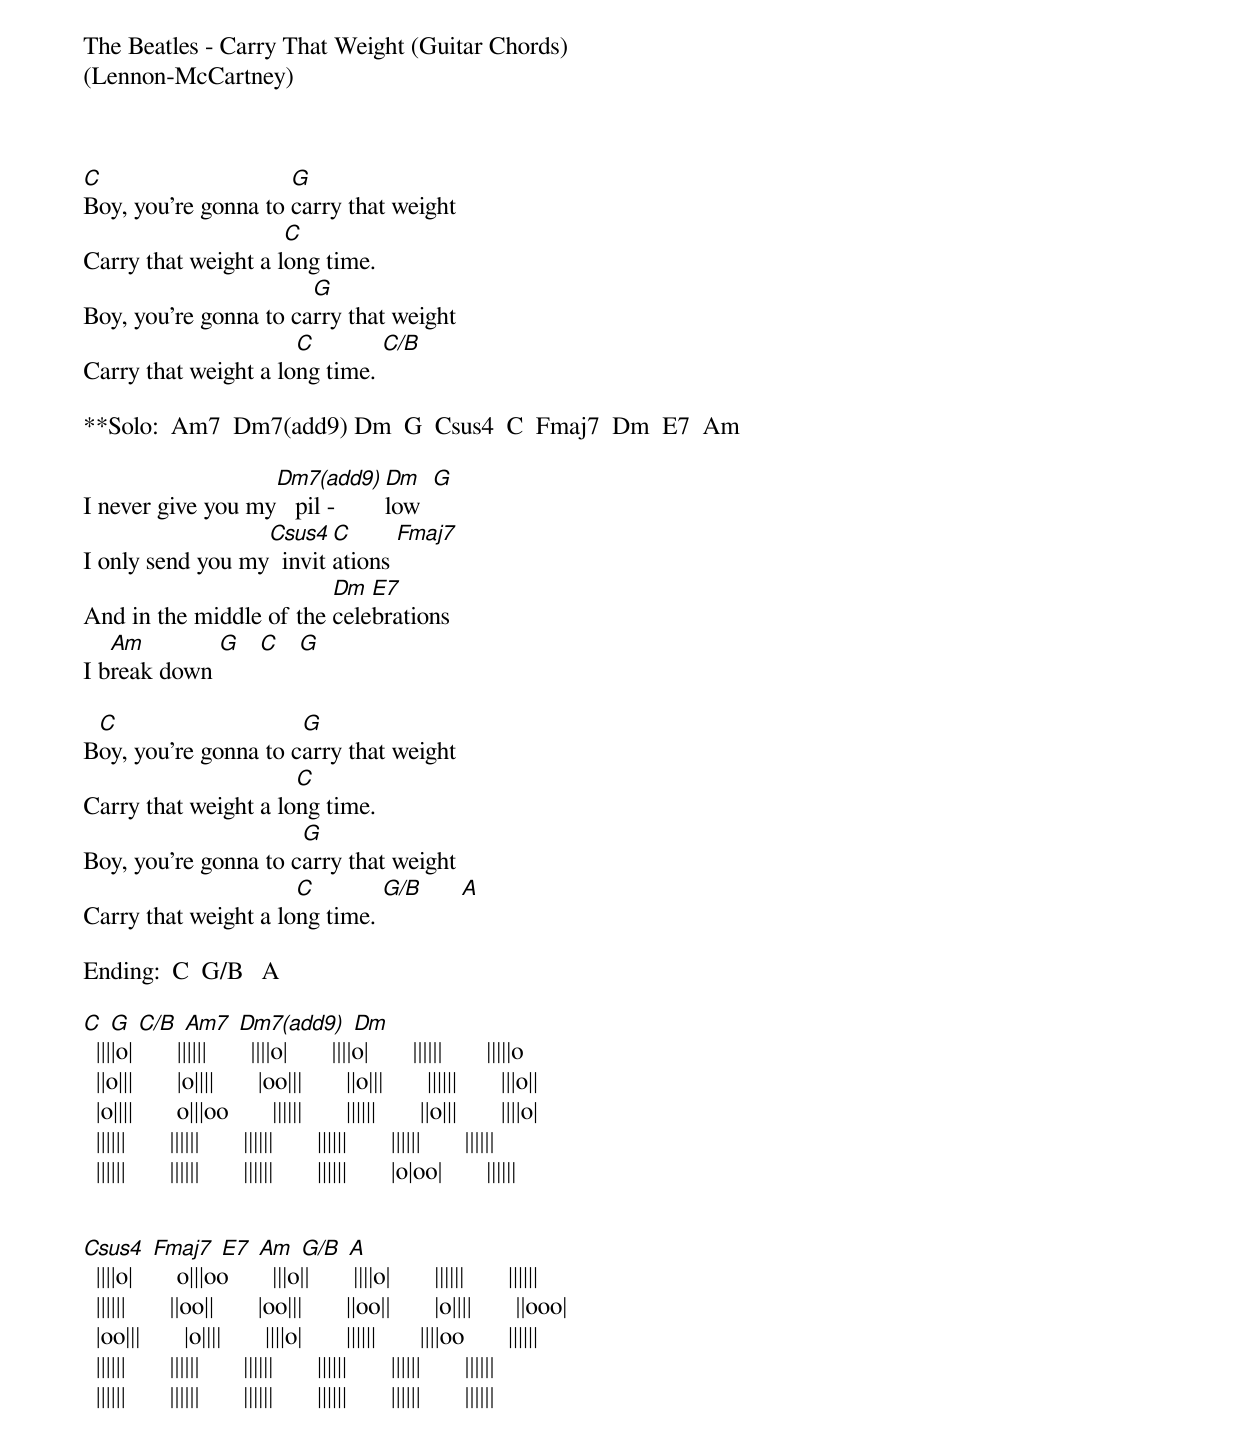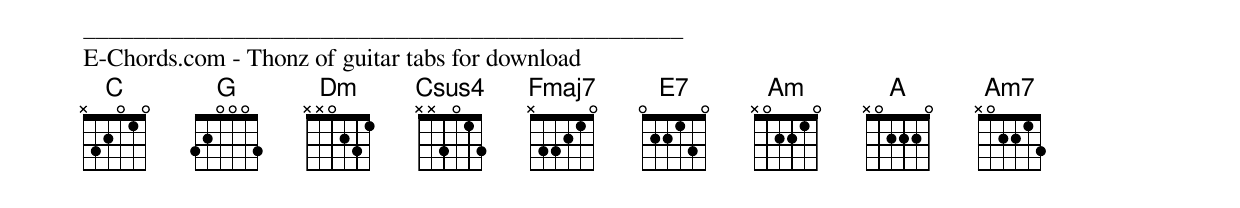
The Beatles - Carry That Weight (Guitar Chords)
(Lennon-McCartney)



[C]Boy, you're gonna to [G]carry that weight
Carry that weight a l[C]ong time.
Boy, you're gonna to ca[G]rry that weight
Carry that weight a lo[C]ng time. [C/B]

**Solo:  Am7  Dm7(add9) Dm  G  Csus4  C  Fmaj7  Dm  E7  Am

I never give you my[Dm7(add9)]   pil -  [Dm]low  [G]
I only send you my[Csus4]  invit[C]ations [Fmaj7]
And in the middle of the [Dm]cele[E7]brations
I b[Am]reak down [G]   [C]   [G]

B[C]oy, you're gonna to c[G]arry that weight
Carry that weight a lo[C]ng time.
Boy, you're gonna to c[G]arry that weight
Carry that weight a lo[C]ng time. [G/B]      [A]

Ending:  C  G/B   A

[C] [G] [C/B] [Am7] [Dm7(add9)] [Dm]
  ||||o|       ||||||       ||||o|       ||||o|       ||||||       |||||o
  ||o|||       |o||||       |oo|||       ||o|||       ||||||       |||o||
  |o||||       o|||oo       ||||||       ||||||       ||o|||       ||||o|
  ||||||       ||||||       ||||||       ||||||       ||||||       ||||||
  ||||||       ||||||       ||||||       ||||||       |o|oo|       ||||||


[Csus4] [Fmaj7] [E7] [Am] [G/B] [A]
  ||||o|       o|||oo       |||o||       ||||o|       ||||||       ||||||
  ||||||       ||oo||       |oo|||       ||oo||       |o||||       ||ooo|
  |oo|||       |o||||       ||||o|       ||||||       ||||oo       ||||||
  ||||||       ||||||       ||||||       ||||||       ||||||       ||||||
  ||||||       ||||||       ||||||       ||||||       ||||||       ||||||













________________________________________________
E-Chords.com - Thonz of guitar tabs for download
